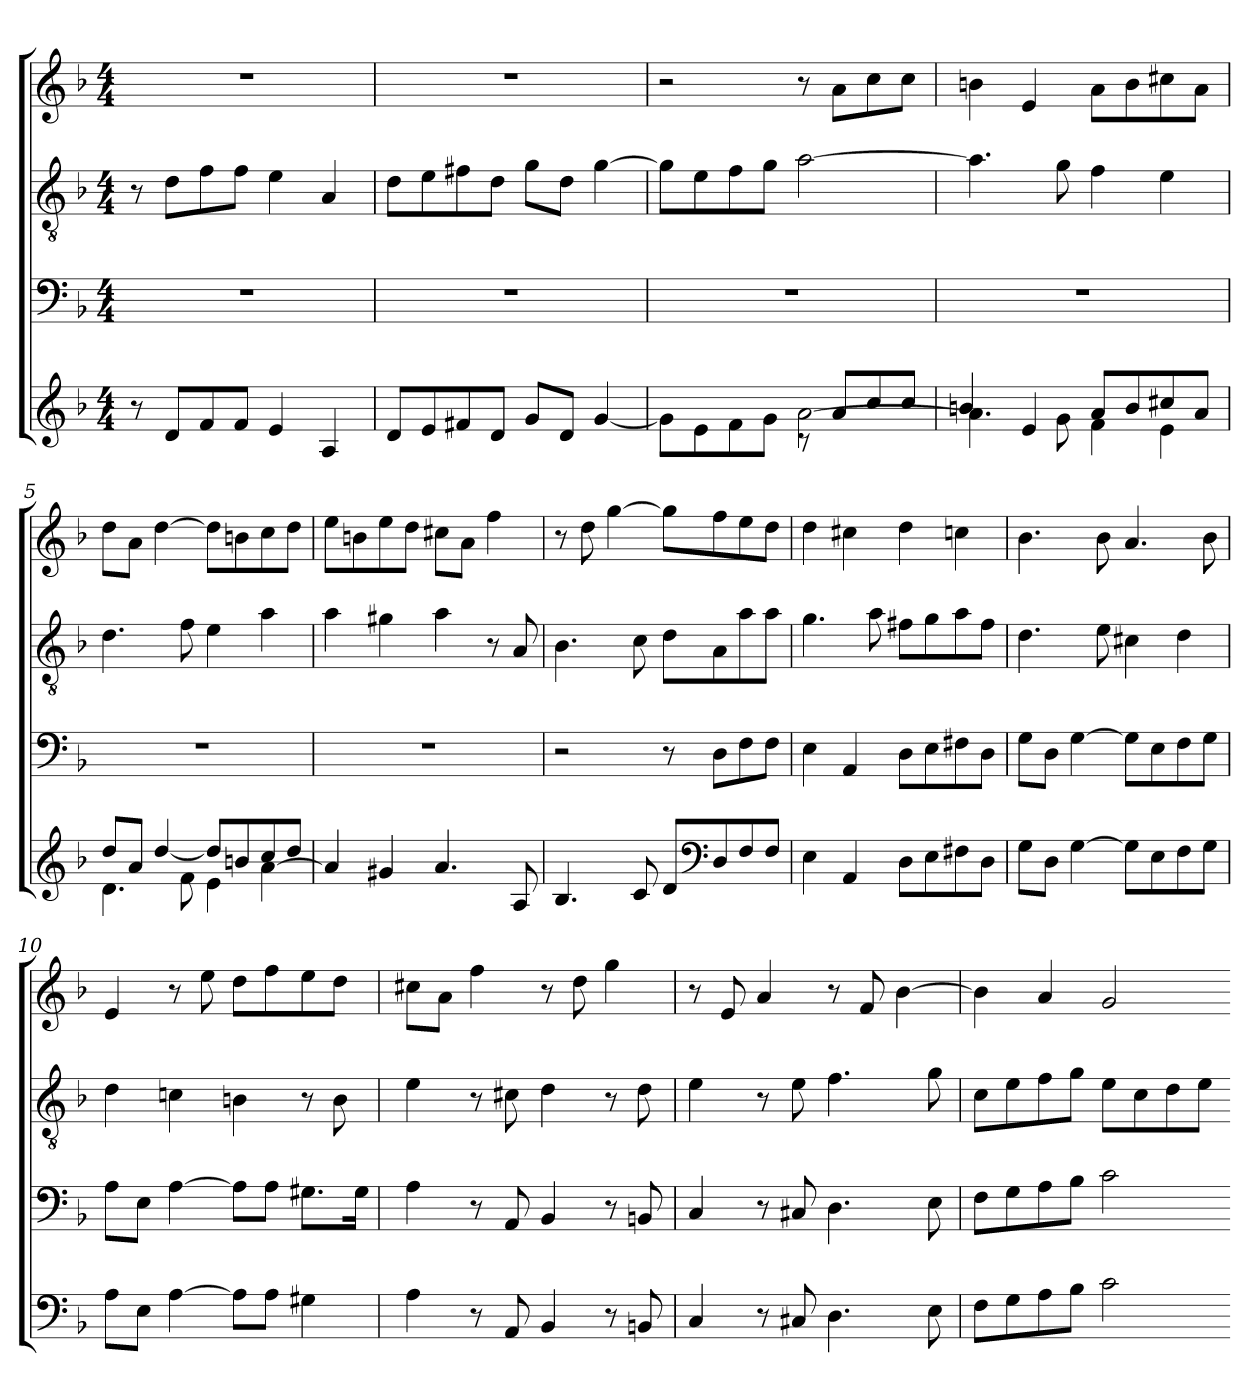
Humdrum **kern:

**kern	**kern	**kern	**kern
*part4	*part3	*part2	*part1
*staff4	*staff3	*staff2	*staff1
*clefG2	*clefF4	*clefGv2	*clefG2
*k[b-]	*k[b-]	*k[b-]	*k[b-]
*M4/4	*M4/4	*M4/4	*M4/4
=1	=1	=1	=1
8r	1r	8r	1r
8d/L	.	8d\L	.
8f/	.	8f\	.
8f/J	.	8f\J	.
4e/	.	4e\	.
4A/	.	4A/	.
=2	=2	=2	=2
8d/L	1r	8d\L	1r
8e/	.	8e\	.
8f#X/	.	8f#X\	.
8d/J	.	8d\J	.
8g/L	.	8g\L	.
8d/J	.	8d\J	.
[4g/	.	[4g\	.
=3	=3	=3	=3
*^	*	*	*
8g\L]	2ryy	1r	8g\L]	2r
8e\	.	.	8e\	.
8f\	.	.	8f\	.
8g\J	.	.	8g\J	.
[2a\	8r	.	[2a\	8r
.	8a/L	.	.	8a\L
.	8cc/	.	.	8cc\
.	8cc/J	.	.	8cc\J
=4	=4	=4	=4	=4
4.a\]	4bn/	1r	4.a\]	4bn\
.	4e/	.	.	4e/
8g\	.	.	8g\	.
4f\	8a/L	.	4f\	8a\L
.	8b/	.	.	8b\
4e\	8cc#X/	.	4e\	8cc#X\
.	8a/J	.	.	8a\J
=5	=5	=5	=5	=5
4.d\	8dd/L	1r	4.d\	8dd\L
.	8a/J	.	.	8a\J
.	[4dd/	.	.	[4dd\
8f\	.	.	8f\	.
4e\	8dd/L]	.	4e\	8dd\L]
.	8bn/	.	.	8bn\
[4a\	8cc/	.	4a\	8cc\
.	8dd/J	.	.	8dd\J
*v	*v	*	*	*
=6	=6	=6	=6
4a/]	1r	4a\	8ee\L
.	.	.	8bn\
4g#X/	.	4g#X\	8ee\
.	.	.	8dd\J
4.a/	.	4a\	8cc#X\L
.	.	.	8a\J
.	.	8r	4ff\
8A/	.	8A/	.
=7	=7	=7	=7
4.B-/	2r	4.B-\	8r
.	.	.	8dd\
.	.	.	[4gg\
8c/	.	8c\	.
8d/L	8r	8d\L	8gg\L]
*clefF4	*	*	*
8D/	8D\L	8A\	8ff\
8F/	8F\	8a\	8ee\
8F/J	8F\J	8a\J	8dd\J
=8	=8	=8	=8
4E\	4E\	4.g\	4dd\
4AA/	4AA/	.	4cc#X\
.	.	8a\	.
8D\L	8D\L	8f#X\L	4dd\
8E\	8E\	8g\	.
8F#X\	8F#X\	8a\	4ccn\
8D\J	8D\J	8f#\J	.
=9	=9	=9	=9
8G\L	8G\L	4.d\	4.b-\
8D\J	8D\J	.	.
[4G\	[4G\	.	.
.	.	8e\	8b-\
8G\L]	8G\L]	4c#X\	4.a/
8E\	8E\	.	.
8F\	8F\	4d\	.
8G\J	8G\J	.	8b-\
=10	=10	=10	=10
8A\L	8A\L	4d\	4e/
8E\J	8E\J	.	.
[4A\	[4A\	4cn\	8r
.	.	.	8ee\
8A\L]	8A\L]	4Bn\	8dd\L
8A\J	8A\J	.	8ff\
4G#X\	8.G#X\L	8r	8ee\
.	.	8B\	8dd\J
.	16G#\Jk	.	.
=11	=11	=11	=11
4A\	4A\	4e\	8cc#X\L
.	.	.	8a\J
8r	8r	8r	4ff\
8AA/	8AA/	8c#X\	.
4BB-/	4BB-/	4d\	8r
.	.	.	8dd\
8r	8r	8r	4gg\
8BBn/	8BBn/	8d\	.
=12	=12	=12	=12
4C/	4C/	4e\	8r
.	.	.	8e/
8r	8r	8r	4a/
8C#X/	8C#X/	8e\	.
4.D\	4.D\	4.f\	8r
.	.	.	8f/
.	.	.	[4b-\
8E\	8E\	8g\	.
=13	=13	=13	=13
8F\L	8F\L	8c\L	4b-\]
8G\	8G\	8e\	.
8A\	8A\	8f\	4a/
8B-\J	8B-\J	8g\J	.
2c\	2c\	8e\L	2g/
.	.	8c\	.
.	.	8d\	.
.	.	8e\J	.
=-	=-	=-	=-
*-	*-	*-	*-
